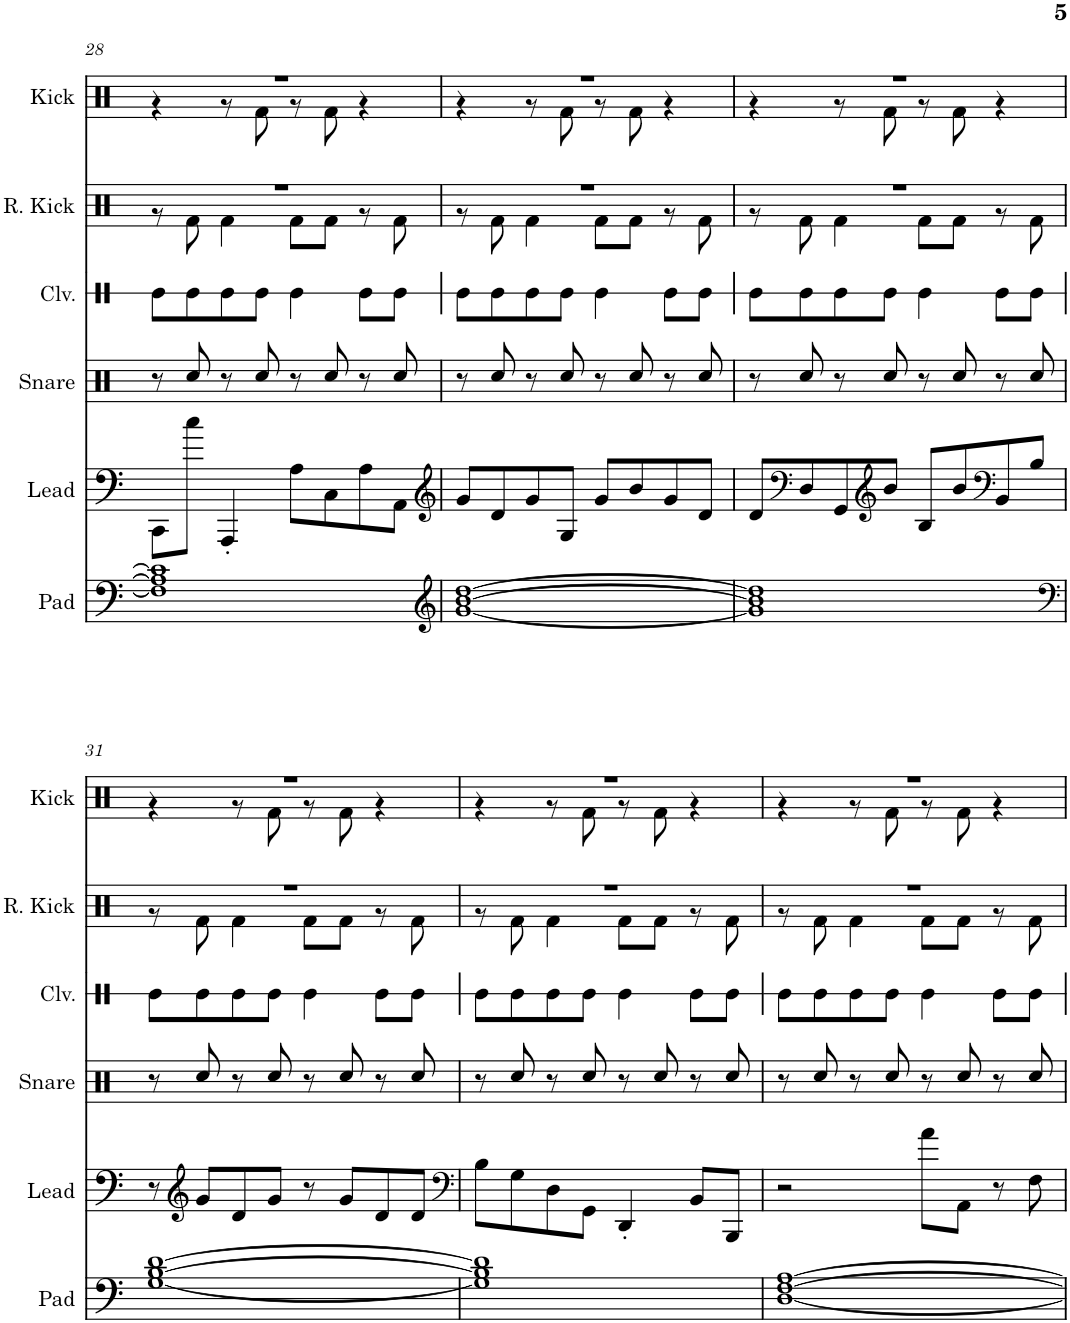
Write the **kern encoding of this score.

**kern	**kern	**kern	**kern	**kern	**kern
*part6	*part5	*part4	*part3	*part2	*part1
*staff6	*staff5	*staff4	*staff3	*staff2	*staff1
*I"Pad	*I"Lead	*I"Snare	*I"Claves	*I"Reverb Kick	*I"Kick
*I'Pad	*I'Lead	*I'Snare	*I'Clv.	*I'R. Kick	*I'Kick
!!LO:PB:g=z
*clefF4	*clefF4	*clefX	*clefX	*clefX	*clefX
*k[]	*k[]	*k[]	*k[]	*k[]	*k[]
*M4/4	*M4/4	*M4/4	*M4/4	*M4/4	*M4/4
=28	=28	=28	=28	=28	=28
*	*	*	*	*^	*^
1F] 1A] 1c]	8CC\L	8r	8Re\L	1r	8r	1r	4r
.	8cc\J	8Rcc/	8Re\	.	8Rf\	.	.
.	4AAA'/	8r	8Re\	.	4Rf\	.	8r
.	.	8Rcc/	8Re\J	.	.	.	8Rf\
.	8A\L	8r	4Re\	.	8Rf\L	.	8r
.	8C\	8Rcc/	.	.	8Rf\J	.	8Rf\
.	8A\	8r	8Re\L	.	8r	.	4r
.	8AA\J	8Rcc/	8Re\J	.	8Rf\	.	.
=29	=29	=29	=29	=29	=29	=29	=29
*clefG2	*clefG2	*	*	*	*	*	*
[1g [1b [1dd	8g/L	8r	8Re\L	1r	8r	1r	4r
.	8d/	8Rcc/	8Re\	.	8Rf\	.	.
.	8g/	8r	8Re\	.	4Rf\	.	8r
.	8G/J	8Rcc/	8Re\J	.	.	.	8Rf\
.	8g/L	8r	4Re\	.	8Rf\L	.	8r
.	8b/	8Rcc/	.	.	8Rf\J	.	8Rf\
.	8g/	8r	8Re\L	.	8r	.	4r
.	8d/J	8Rcc/	8Re\J	.	8Rf\	.	.
=30	=30	=30	=30	=30	=30	=30	=30
1g] 1b] 1dd]	8d/L	8r	8Re\L	1r	8r	1r	4r
*	*clefF4	*	*	*	*	*	*
.	8D/	8Rcc/	8Re\	.	8Rf\	.	.
.	8GG/	8r	8Re\	.	4Rf\	.	8r
*	*clefG2	*	*	*	*	*	*
.	8b/J	8Rcc/	8Re\J	.	.	.	8Rf\
.	8B/L	8r	4Re\	.	8Rf\L	.	8r
.	8b/	8Rcc/	.	.	8Rf\J	.	8Rf\
*	*clefF4	*	*	*	*	*	*
.	8BB/	8r	8Re\L	.	8r	.	4r
.	8B/J	8Rcc/	8Re\J	.	8Rf\	.	.
!!LO:LB:g=z	!!
=31	=31	=31	=31	=31	=31	=31	=31
*clefF4	*	*	*	*	*	*	*
[1G [1B [1d	8r	8r	8Re\L	1r	8r	1r	4r
*	*clefG2	*	*	*	*	*	*
.	8g/L	8Rcc/	8Re\	.	8Rf\	.	.
.	8d/	8r	8Re\	.	4Rf\	.	8r
.	8g/J	8Rcc/	8Re\J	.	.	.	8Rf\
.	8r	8r	4Re\	.	8Rf\L	.	8r
.	8g/L	8Rcc/	.	.	8Rf\J	.	8Rf\
.	8d/	8r	8Re\L	.	8r	.	4r
.	8d/J	8Rcc/	8Re\J	.	8Rf\	.	.
=32	=32	=32	=32	=32	=32	=32	=32
*	*clefF4	*	*	*	*	*	*
1G] 1B] 1d]	8B\L	8r	8Re\L	1r	8r	1r	4r
.	8G\	8Rcc/	8Re\	.	8Rf\	.	.
.	8D\	8r	8Re\	.	4Rf\	.	8r
.	8GG\J	8Rcc/	8Re\J	.	.	.	8Rf\
.	4DD'/	8r	4Re\	.	8Rf\L	.	8r
.	.	8Rcc/	.	.	8Rf\J	.	8Rf\
.	8BB/L	8r	8Re\L	.	8r	.	4r
.	8BBB/J	8Rcc/	8Re\J	.	8Rf\	.	.
=33	=33	=33	=33	=33	=33	=33	=33
[1D [1F [1A	2r	8r	8Re\L	1r	8r	1r	4r
.	.	8Rcc/	8Re\	.	8Rf\	.	.
.	.	8r	8Re\	.	4Rf\	.	8r
.	.	8Rcc/	8Re\J	.	.	.	8Rf\
.	8a\L	8r	4Re\	.	8Rf\L	.	8r
.	8AA\J	8Rcc/	.	.	8Rf\J	.	8Rf\
.	8r	8r	8Re\L	.	8r	.	4r
.	8F\	8Rcc/	8Re\J	.	8Rf\	.	.
*	*	*	*	*v	*v	*	*
*	*	*	*	*	*v	*v
=	=	=	=	=	=
*-	*-	*-	*-	*-	*-
